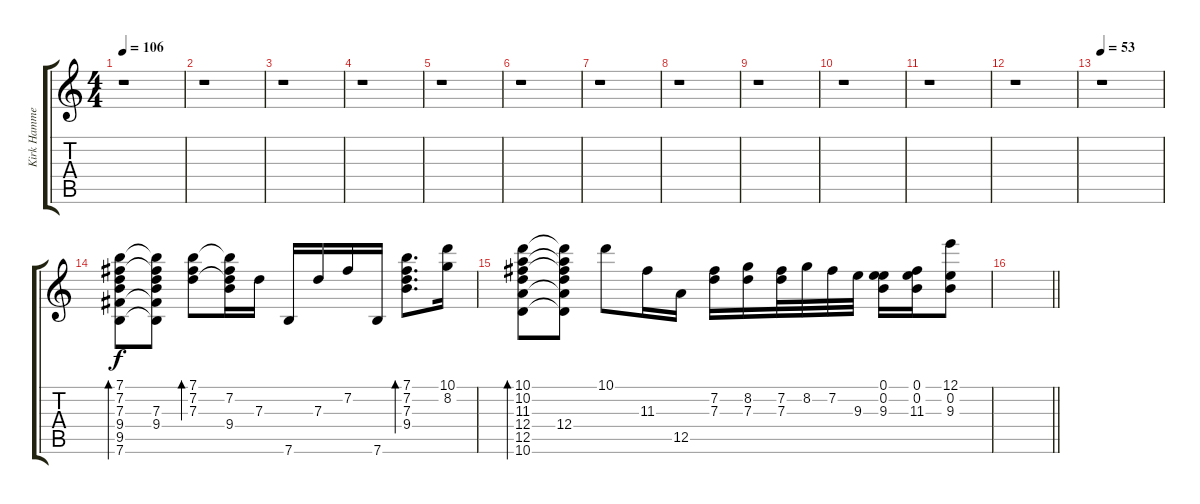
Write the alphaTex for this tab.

\track ("Kirk Hammett" "Kirk Hamme") {instrument distortionguitar}
\staff {score tabs}
\tuning (E4 B3 G3 D3 A2 E2) {hide}
\ts (4 4)
\tempo 106
\tempo 53
\tempo 106
\clef g2
\ks c
r.1{dy f instrument distortionguitar} |
r.1 |
r.1 |
r.1 |
r.1 |
r.1 |
r.1 |
r.1 |
r.1 |
r.1 |
r.1 |
r.1 |
\tempo 53
r.1 |
(7.1 7.2 7.3 9.4 9.5 7.6).8{bd 60 volume 13 balance 5 instrument acousticguitarsteel} (7.1{t} 7.2{t} 7.3 9.4 9.5{t} 7.6{t}).8 (7.1 7.2 7.3).8{bd 60} (7.1{t} 7.2 7.3{t} 9.4).16 7.3.16 7.6.16 7.3.16 7.2.16 7.6.16 (7.1 7.2 7.3 9.4).8{d bd 60} (10.1 8.2).16 |
(10.1 10.2 11.3 12.4 12.5 10.6).8{bd 60} (10.1{t} 10.2{t} 11.3{t} 12.4 12.5{t} 10.6{t}).8 10.1.8 11.3.16 12.5.16 (7.2 7.3).16 (8.2 7.3).16 (7.2 7.3).32 8.2.32 7.2.32 9.3.32 (0.1 0.2 9.3).16 (0.1 0.2 11.3).16 (12.1 0.2 9.3).8 |
\barLineRight lightlight
